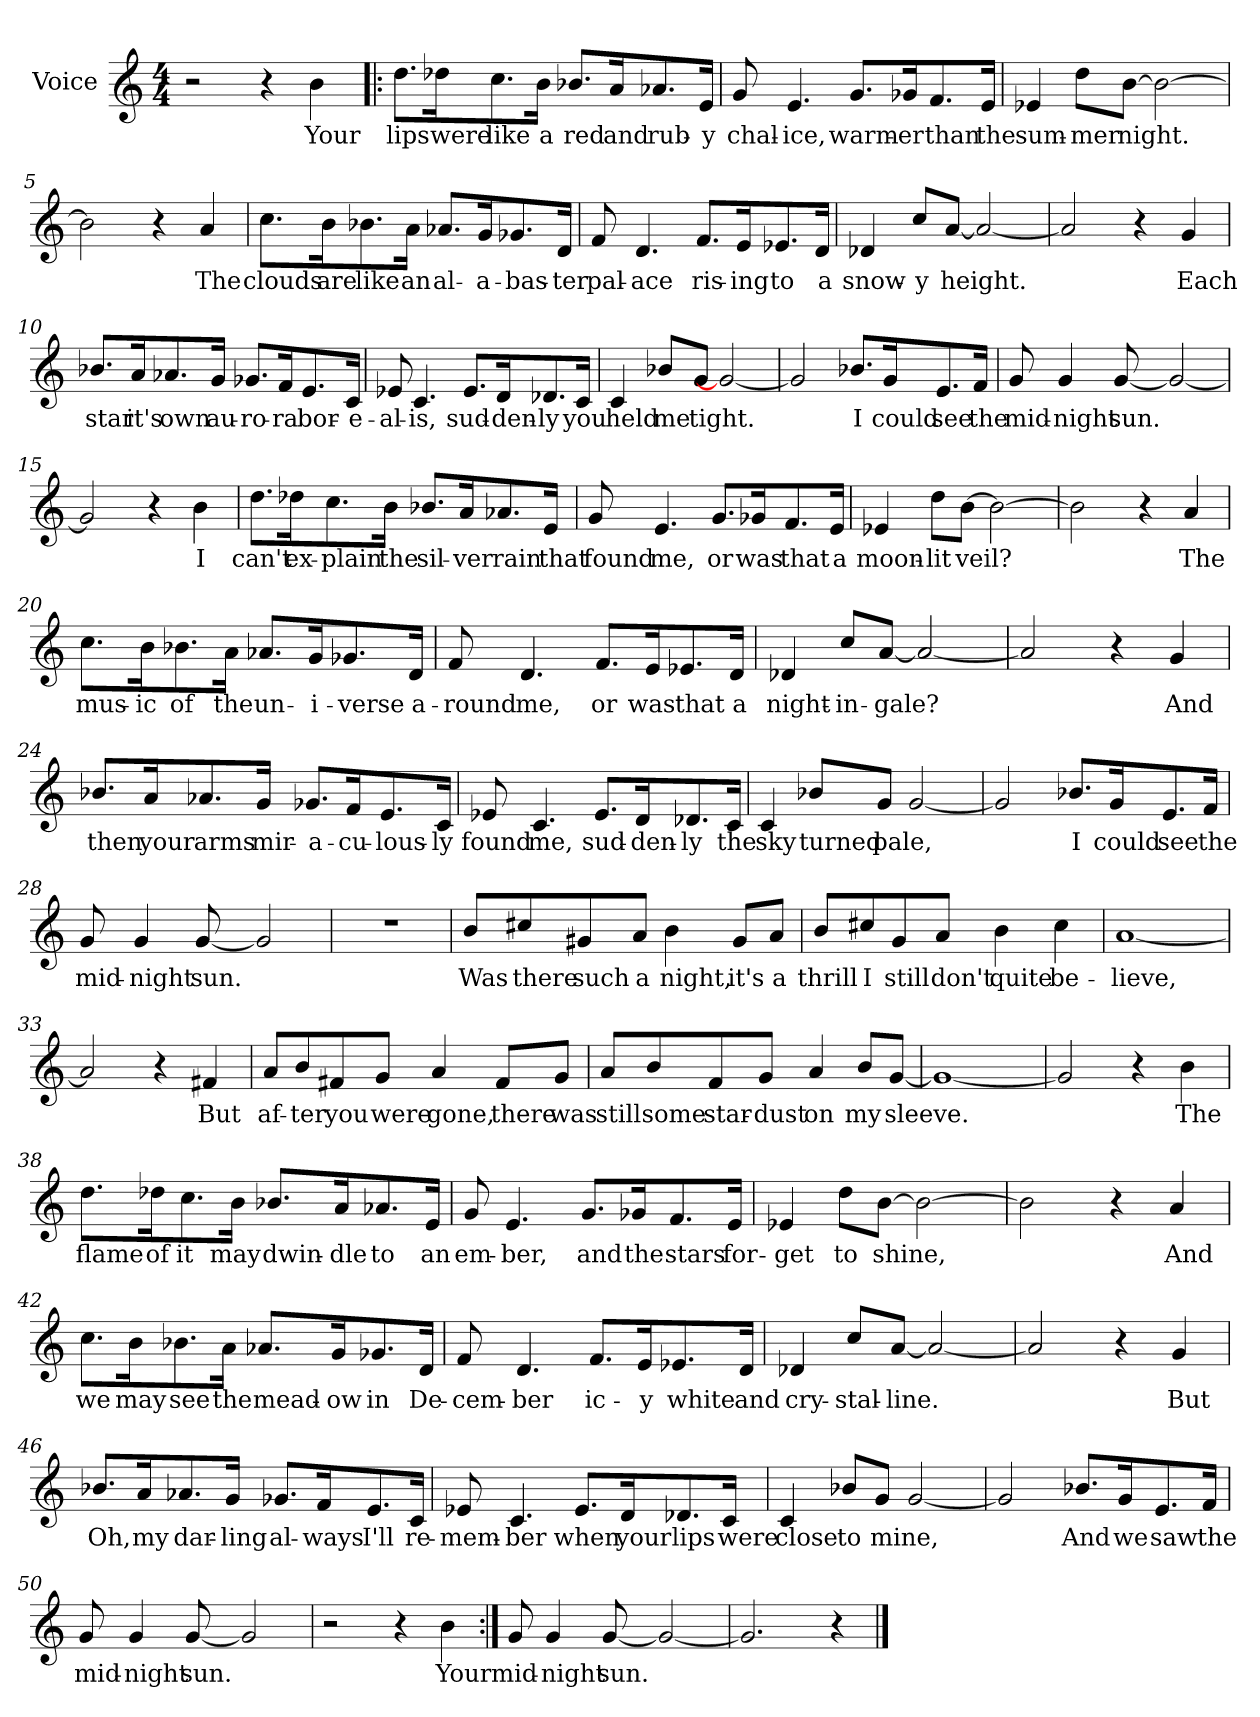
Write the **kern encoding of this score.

**kern	**text
*part1	*part1
*staff1	*staff1
*I"Voice	*
*I'Vo.	*
*clefG2	*
*k[]	*
*C:	*
*M4/4	*
=1	=1
2r	.
4r	.
4b\	Your
=2!|:	=2!|:
8.dd\L	lips
16dd-X\K	were
8.cc\	like
16b\Jk	a
8.b-X/L	red
16a/K	and
8.a-X/	rub-
16e/Jk	y
=3	=3
8g/	chal-
4.e/	ice,
8.g/L	warm-
16g-X/K	er
8.f/	than
16e/Jk	the
!!LO:LB:g=z
=4	=4
4e-X/	sum-
8dd\L	mer
[8b\J	night.
2b\_	.
=5	=5
2b\]	.
4r	.
4a/	The
=6	=6
8.cc\L	clouds
16b\K	are
8.b-X\	like
16a\Jk	an
8.a-X/L	al-
16g/K	a-
8.g-X/	bas-
16d/Jk	ter
!!LO:LB:g=z
=7	=7
8f/	pal-
4.d/	ace
8.f/L	ris-
16e/K	ing
8.e-X/	to
16d/Jk	a
=8	=8
4d-X/	snow-
8cc/L	y
[8a/J	height.
2a/_	.
=9	=9
2a/]	.
4r	.
4g/	Each
!!LO:LB:g=z
=10	=10
8.b-X/L	star
16a/K	it's
8.a-X/	own
16g/Jk	au-
8.g-X/L	ro-
16f/K	ra
8.e/	bor-
16c/Jk	e-
=11	=11
8e-X/	al-
4.c/	is,
8.e-/L	sud-
16d/K	den-
8.d-X/	ly
16c/Jk	you
=12	=12
4c/	held
8b-X/L	me
8g/J	tight.
2g/_	.
!!LO:LB:g=z
=13	=13
2g/]	.
8.b-X/L	I
16g/K	could
8.e/	see
16f/Jk	the
=14	=14
8g/	mid-
4g/	night
[8g/	sun.
2g/_	.
=15	=15
2g/]	.
4r	.
4b\	I
=16	=16
8.dd\L	can't
16dd-X\K	ex-
8.cc\	plain
16b\Jk	the
8.b-X/L	sil-
16a/K	ver
8.a-X/	rain
16e/Jk	that
!!LO:LB:g=z
=17	=17
8g/	found
4.e/	me,
8.g/L	or
16g-X/K	was
8.f/	that
16e/Jk	a
=18	=18
4e-X/	moon-
8dd\L	lit
[8b\J	veil?
2b\_	.
=19	=19
2b\]	.
4r	.
4a/	The
!!LO:LB:g=z
=20	=20
8.cc\L	mus-
16b\K	ic
8.b-X\	of
16a\Jk	the
8.a-X/L	un-
16g/K	i-
8.g-X/	verse
16d/Jk	a-
=21	=21
8f/	round
4.d/	me,
8.f/L	or
16e/K	was
8.e-X/	that
16d/Jk	a
=22	=22
4d-X/	night-
8cc/L	in-
[8a/J	gale?
2a/_	.
!!LO:LB:g=z
=23	=23
2a/]	.
4r	.
4g/	And
=24	=24
8.b-X/L	then
16a/K	your
8.a-X/	arms
16g/Jk	mir-
8.g-X/L	a-
16f/K	cu-
8.e/	lous-
16c/Jk	ly
=25	=25
8e-X/	found
4.c/	me,
8.e-/L	sud-
16d/K	den-
8.d-X/	ly
16c/Jk	the
!!LO:PB:g=z
=26	=26
4c/	sky
8b-X/L	turned
8g/J	pale,
[2g/	.
=27	=27
2g/]	.
8.b-X/L	I
16g/K	could
8.e/	see
16f/Jk	the
=28	=28
8g/	mid-
4g/	night
[8g/	sun.
2g/]	.
=29	=29
1r	.
!!LO:LB:g=z
=30	=30
8b/L	Was
8cc#X/	there
8g#X/	such
8a/J	a
4b\	night,
8g#/L	it's
8a/J	a
=31	=31
8b/L	thrill
8cc#X/	I
8g/	still
8a/J	don't
4b\	quite
4cc#\	be-
=32	=32
[1a	lieve,
=33	=33
2a/]	.
4r	.
4f#X/	But
!!LO:LB:g=z
=34	=34
8a/L	af-
8b/	ter
8f#X/	you
8g/J	were
4a/	gone,
8f#/L	there
8g/J	was
=35	=35
8a/L	still
8b/	some
8f/	star-
8g/J	dust
4a/	on
8b/L	my
[8g/J	sleeve.
=36	=36
1g_	.
=37	=37
2g/]	.
4r	.
4b\	The
!!LO:LB:g=z
=38	=38
8.dd\L	flame
16dd-X\K	of
8.cc\	it
16b\Jk	may
8.b-X/L	dwin-
16a/K	dle
8.a-X/	to
16e/Jk	an
=39	=39
8g/	em-
4.e/	ber,
8.g/L	and
16g-X/K	the
8.f/	stars
16e/Jk	-for-
=40	=40
4e-X/	get
8dd\L	to
[8b\J	shine,
2b\_	.
!!LO:LB:g=z
=41	=41
2b\]	.
4r	.
4a/	And
=42	=42
8.cc\L	we
16b\K	may
8.b-X\	see
16a\Jk	the
8.a-X/L	mead-
16g/K	ow
8.g-X/	in
16d/Jk	De-
=43	=43
8f/	-cem-
4.d/	ber
8.f/L	ic-
16e/K	y
8.e-X/	white
16d/Jk	and
!!LO:LB:g=z
=44	=44
4d-X/	cry-
8cc/L	stal-
[8a/J	line.
2a/_	.
=45	=45
2a/]	.
4r	.
4g/	But
=46	=46
8.b-X/L	Oh,
16a/K	my
8.a-X/	dar-
16g/Jk	ling
8.g-X/L	al-
16f/K	ways
8.e/	I'll
16c/Jk	re-
!!LO:LB:g=z
=47	=47
8e-X/	mem-
4.c/	ber
8.e-/L	when
16d/K	your
8.d-X/	lips
16c/Jk	were
=48	=48
4c/	close
8b-X/L	to
8g/J	mine,
[2g/	.
=49	=49
2g/]	.
8.b-X/L	And
16g/K	we
8.e/	saw
16f/Jk	the
!!LO:LB:g=z
=50	=50
8g/	mid-
4g/	night
[8g/	sun.
2g/]	.
=51	=51
2r	.
4r	.
4b\	Your
=52:|!	=52:|!
8g/	mid-
4g/	night
[8g/	sun.
2g/_	.
=53	=53
2.g/]	.
4r	.
==	==
*-	*-
